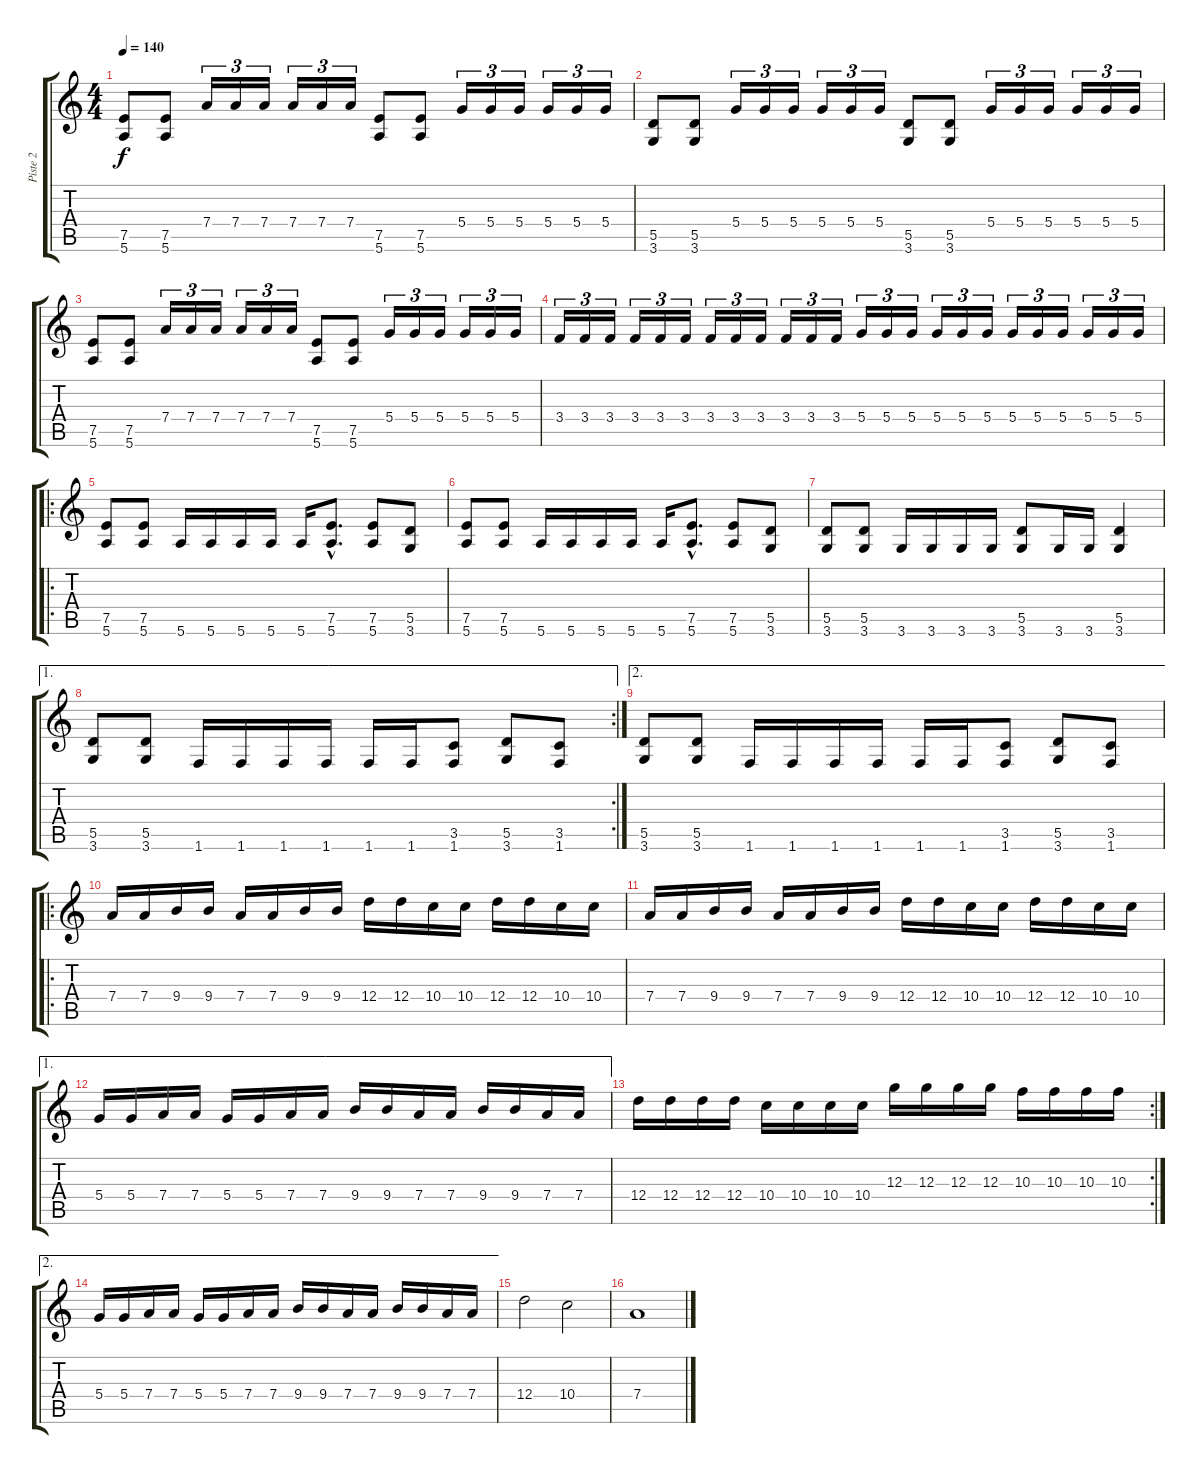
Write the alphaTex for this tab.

\track ("Piste 2" "Piste 2") {instrument distortionguitar}
\staff {score tabs}
\tuning (E4 B3 G3 D3 A2 E2) {hide}
\ts (4 4)
\tempo 140
\clef g2
\ks c
(7.5 5.6).8{dy f instrument distortionguitar} (7.5 5.6).8 7.4.16{tu (3 2)} 7.4.16{tu (3 2)} 7.4.16{tu (3 2)} 7.4.16{tu (3 2)} 7.4.16{tu (3 2)} 7.4.16{tu (3 2)} (7.5 5.6).8 (7.5 5.6).8 5.4.16{tu (3 2)} 5.4.16{tu (3 2)} 5.4.16{tu (3 2)} 5.4.16{tu (3 2)} 5.4.16{tu (3 2)} 5.4.16{tu (3 2)} |
(5.5 3.6).8 (5.5 3.6).8 5.4.16{tu (3 2)} 5.4.16{tu (3 2)} 5.4.16{tu (3 2)} 5.4.16{tu (3 2)} 5.4.16{tu (3 2)} 5.4.16{tu (3 2)} (5.5 3.6).8 (5.5 3.6).8 5.4.16{tu (3 2)} 5.4.16{tu (3 2)} 5.4.16{tu (3 2)} 5.4.16{tu (3 2)} 5.4.16{tu (3 2)} 5.4.16{tu (3 2)} |
(7.5 5.6).8 (7.5 5.6).8 7.4.16{tu (3 2)} 7.4.16{tu (3 2)} 7.4.16{tu (3 2)} 7.4.16{tu (3 2)} 7.4.16{tu (3 2)} 7.4.16{tu (3 2)} (7.5 5.6).8 (7.5 5.6).8 5.4.16{tu (3 2)} 5.4.16{tu (3 2)} 5.4.16{tu (3 2)} 5.4.16{tu (3 2)} 5.4.16{tu (3 2)} 5.4.16{tu (3 2)} |
3.4.16{tu (3 2)} 3.4.16{tu (3 2)} 3.4.16{tu (3 2)} 3.4.16{tu (3 2)} 3.4.16{tu (3 2)} 3.4.16{tu (3 2)} 3.4.16{tu (3 2)} 3.4.16{tu (3 2)} 3.4.16{tu (3 2)} 3.4.16{tu (3 2)} 3.4.16{tu (3 2)} 3.4.16{tu (3 2)} 5.4.16{tu (3 2)} 5.4.16{tu (3 2)} 5.4.16{tu (3 2)} 5.4.16{tu (3 2)} 5.4.16{tu (3 2)} 5.4.16{tu (3 2)} 5.4.16{tu (3 2)} 5.4.16{tu (3 2)} 5.4.16{tu (3 2)} 5.4.16{tu (3 2)} 5.4.16{tu (3 2)} 5.4.16{tu (3 2)} |
\ro
(7.5 5.6).8 (7.5 5.6).8 5.6.16 5.6.16 5.6.16 5.6.16 5.6.16 (7.5{hac} 5.6{hac}).8{d} (7.5 5.6).8 (5.5 3.6).8 |
(7.5 5.6).8 (7.5 5.6).8 5.6.16 5.6.16 5.6.16 5.6.16 5.6.16 (7.5{hac} 5.6{hac}).8{d} (7.5 5.6).8 (5.5 3.6).8 |
(5.5 3.6).8 (5.5 3.6).8 3.6.16 3.6.16 3.6.16 3.6.16 (5.5 3.6).8 3.6.16 3.6.16 (5.5 3.6).4 |
\ae 1
\rc 2
(5.5 3.6).8 (5.5 3.6).8 1.6.16 1.6.16 1.6.16 1.6.16 1.6.16 1.6.16 (3.5 1.6).8 (5.5 3.6).8 (3.5 1.6).8 |
\ae 2
(5.5 3.6).8 (5.5 3.6).8 1.6.16 1.6.16 1.6.16 1.6.16 1.6.16 1.6.16 (3.5 1.6).8 (5.5 3.6).8 (3.5 1.6).8 |
\ro
7.4.16 7.4.16 9.4.16 9.4.16 7.4.16 7.4.16 9.4.16 9.4.16 12.4.16 12.4.16 10.4.16 10.4.16 12.4.16 12.4.16 10.4.16 10.4.16 |
7.4.16 7.4.16 9.4.16 9.4.16 7.4.16 7.4.16 9.4.16 9.4.16 12.4.16 12.4.16 10.4.16 10.4.16 12.4.16 12.4.16 10.4.16 10.4.16 |
\ae 1
5.4.16 5.4.16 7.4.16 7.4.16 5.4.16 5.4.16 7.4.16 7.4.16 9.4.16 9.4.16 7.4.16 7.4.16 9.4.16 9.4.16 7.4.16 7.4.16 |
\rc 2
12.4.16 12.4.16 12.4.16 12.4.16 10.4.16 10.4.16 10.4.16 10.4.16 12.3.16 12.3.16 12.3.16 12.3.16 10.3.16 10.3.16 10.3.16 10.3.16 |
\ae 2
5.4.16 5.4.16 7.4.16 7.4.16 5.4.16 5.4.16 7.4.16 7.4.16 9.4.16 9.4.16 7.4.16 7.4.16 9.4.16 9.4.16 7.4.16 7.4.16 |
12.4.2 10.4.2 |
7.4.1{volume 0}
